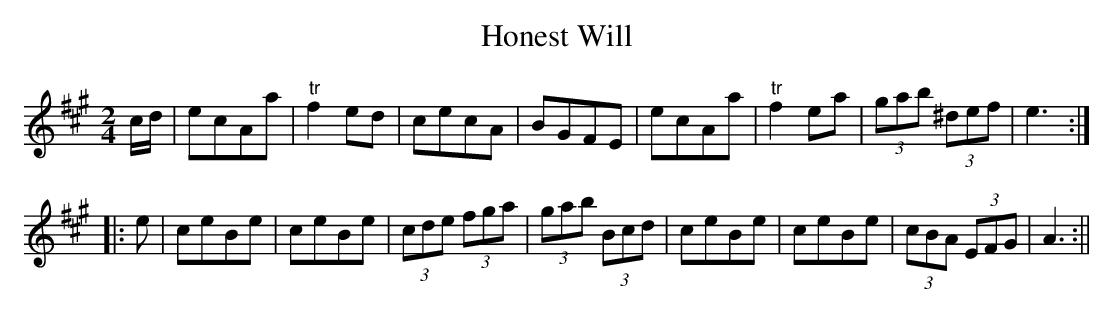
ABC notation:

X:1
T:Honest Will
M:2/4
L:1/8
K:A
c/d/|ecAa|"tr"f2 ed|cecA|BGFE|ecAa|"tr"f2 ea|(3gab (3^def|e3:|
|:e|ceBe|ceBe|(3cde (3fga|(3gab (3Bcd|ceBe|ceBe|(3cBA (3EFG|A3:||
